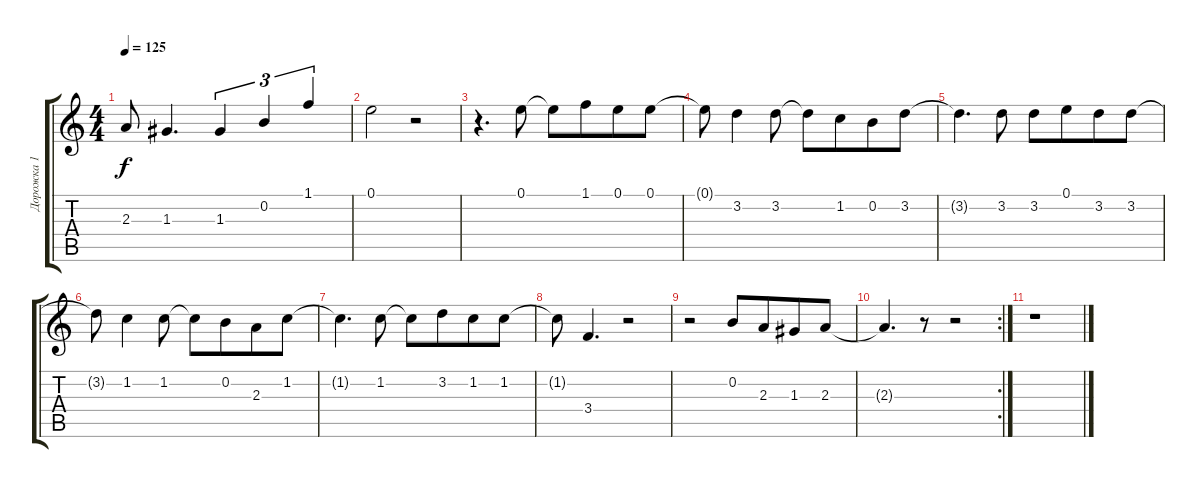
\track ("Дорожка 1" "Дорожка 1") {instrument acousticguitarsteel}
\staff {score tabs}
\tuning (E4 B3 G3 D3 A2 E2) {hide}
\ts (4 4)
\tempo 125
\clef g2
\ks c
2.3{t}.8{dy f} 1.3.4{d} 1.3.4{tu (3 2) beam Up} 0.2.4{tu (3 2) beam Up} 1.1.4{tu (3 2) beam Up} |
0.1.2 r.2 |
r.4{d} 0.1.8 0.1{t}.8 1.1.8{beam merge} 0.1.8 0.1.8 |
0.1{t}.8 3.2.4 3.2.8 3.2{t}.8 1.2.8{beam merge} 0.2.8 3.2.8 |
3.2{t}.4{d} 3.2.8 3.2.8 0.1.8{beam merge} 3.2.8 3.2.8 |
3.2{t}.8 1.2.4 1.2.8 1.2{t}.8 0.2.8{beam merge} 2.3.8 1.2.8 |
1.2{t}.4{d} 1.2.8 1.2{t}.8 3.2.8{beam merge} 1.2.8 1.2.8 |
1.2{t}.8 3.4.4{d} r.2 |
r.2 0.2.8 2.3.8{beam merge} 1.3.8 2.3.8 |
\rc 2
2.3{t}.4{d} r.8 r.2 |
r.1
